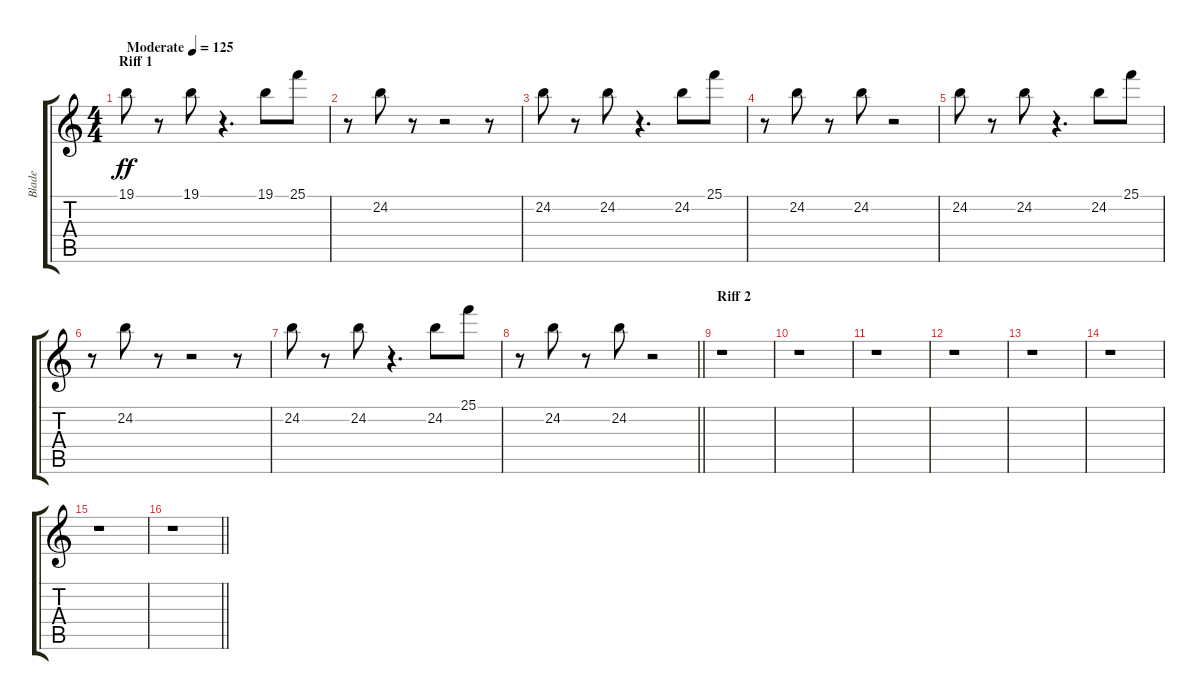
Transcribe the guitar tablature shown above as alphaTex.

\track ("Blade" "Blade") {instrument synthstrings1}
\staff {score tabs}
\tuning (E4 B3 G3 D3 A2 E2) {hide}
\ts (4 4)
\section ("" "Riff 1")
\tempo (125 "Moderate")
\clef g2
\ks c
19.1.8{dy ff instrument synthstrings1} r.8 19.1.8 r.4{d} 19.1.8 25.1.8 |
r.8 24.2.8 r.8 r.2 r.8 |
24.2.8 r.8 24.2.8 r.4{d} 24.2.8 25.1.8 |
r.8 24.2.8 r.8 24.2.8 r.2 |
24.2.8 r.8 24.2.8 r.4{d} 24.2.8 25.1.8 |
r.8 24.2.8 r.8 r.2 r.8 |
24.2.8 r.8 24.2.8 r.4{d} 24.2.8 25.1.8 |
\barLineRight lightlight
r.8 24.2.8 r.8 24.2.8 r.2 |
\section ("" "Riff 2")
r.1 |
r.1 |
r.1 |
r.1 |
r.1 |
r.1 |
r.1 |
\barLineRight lightlight
r.1
